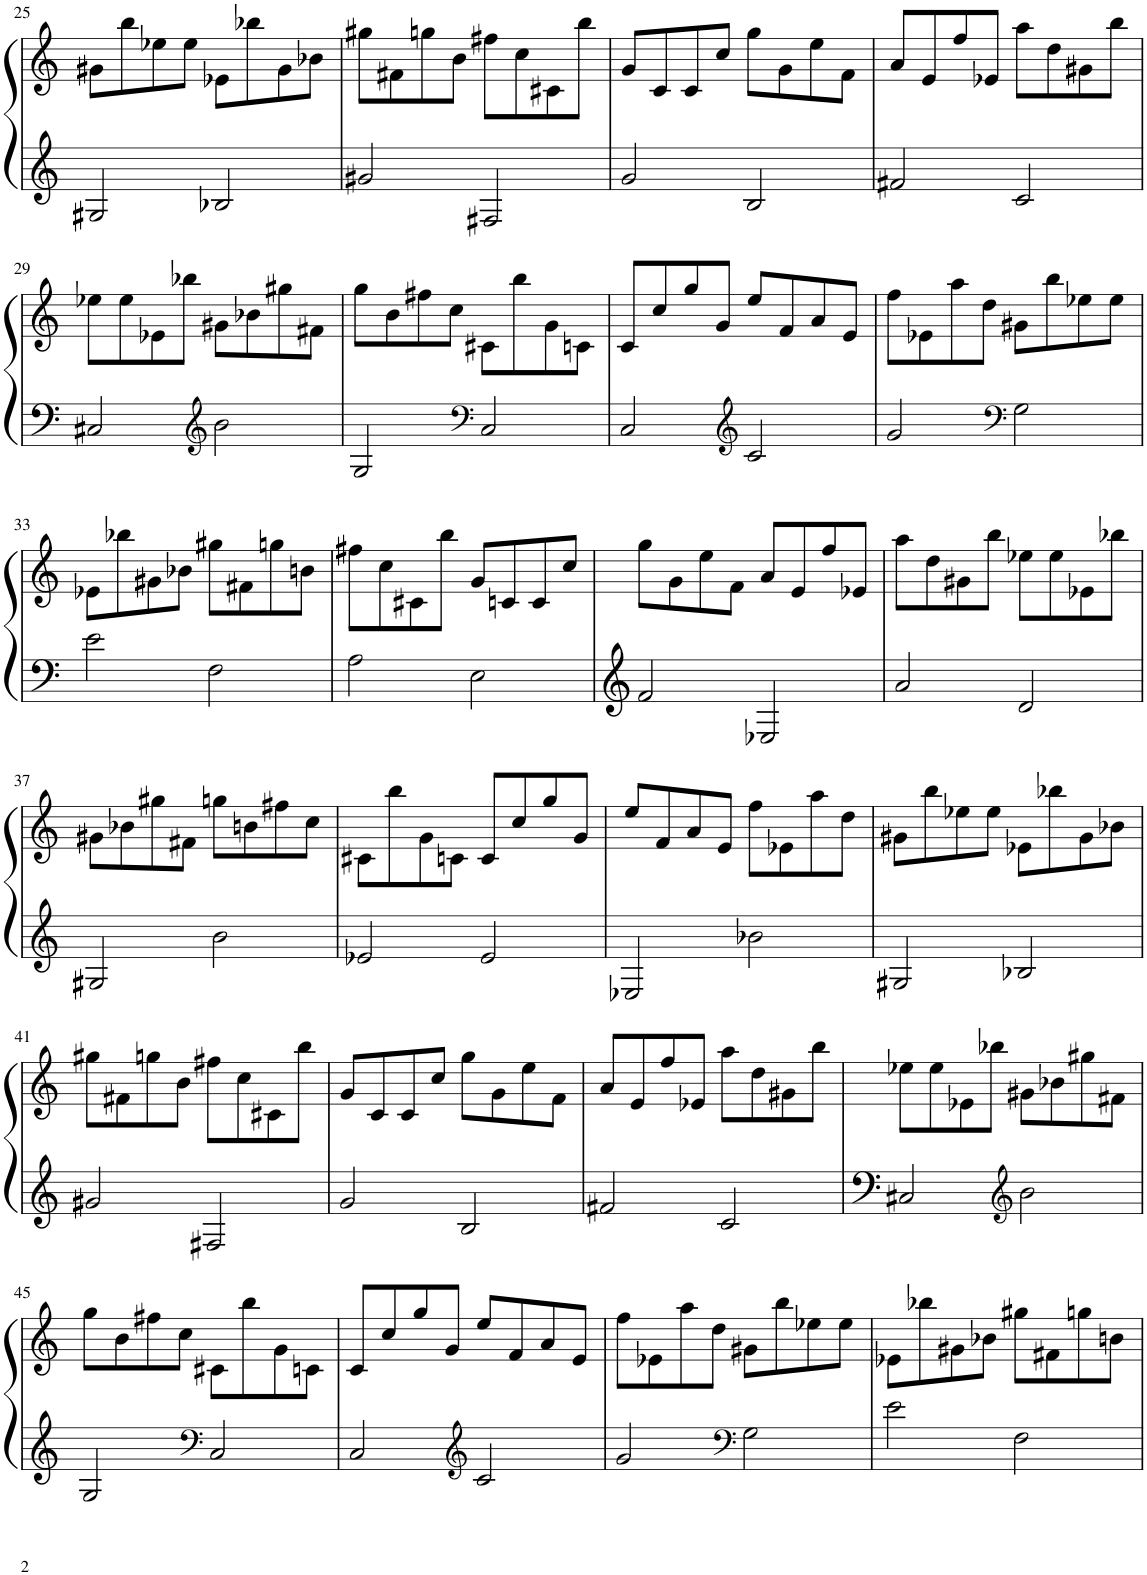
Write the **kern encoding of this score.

**kern	**kern
*part1	*part1
*staff2	*staff1
*I"Klavier	*
*I'Klav.	*
!!LO:PB:g=z
*clefF4	*clefG2
*k[]	*k[]
*M4/4	*M4/4
=25	=25
2G#X/	8g#X\L
.	8bb\
.	8ee-X\
.	8ee-\J
2B-X/	8e-X\L
.	8bb-X\
.	8g#\
.	8b-X\J
=26	=26
2g#X/	8gg#X\L
.	8f#X\
.	8ggn\
.	8b\J
2F#X/	8ff#X\L
.	8cc\
.	8c#X\
.	8bb\J
=27	=27
2g/	8g/L
.	8c/
.	8c/
.	8cc/J
2B/	8gg\L
.	8g\
.	8ee\
.	8f\J
=28	=28
2f#X/	8a/L
.	8e/
.	8ff/
.	8e-X/J
2c/	8aa\L
.	8dd\
.	8g#X\
.	8bb\J
!!LO:LB:g=z
=29	=29
2C#X/	8ee-X\L
.	8ee-\
.	8e-X\
.	8bb-X\J
*clefG2	*
2b\	8g#X\L
.	8b-X\
.	8gg#X\
.	8f#X\J
=30	=30
2G/	8gg\L
.	8b\
.	8ff#X\
.	8cc\J
*clefF4	*
2C/	8c#X\L
.	8bb\
.	8g\
.	8cn\J
=31	=31
2C/	8c/L
.	8cc/
.	8gg/
.	8g/J
*clefG2	*
2c/	8ee/L
.	8f/
.	8a/
.	8e/J
=32	=32
2g/	8ff\L
.	8e-X\
.	8aa\
.	8dd\J
*clefF4	*
2G\	8g#X\L
.	8bb\
.	8ee-X\
.	8ee-\J
!!LO:LB:g=z
=33	=33
2e\	8e-X\L
.	8bb-X\
.	8g#X\
.	8b-X\J
2F\	8gg#X\L
.	8f#X\
.	8ggn\
.	8bn\J
=34	=34
2A\	8ff#X\L
.	8cc\
.	8c#X\
.	8bb\J
2E\	8g/L
.	8cn/
.	8c/
.	8cc/J
=35	=35
2f/	8gg\L
.	8g\
.	8ee\
.	8f\J
2E-X/	8a/L
.	8e/
.	8ff/
.	8e-X/J
=36	=36
2a/	8aa\L
.	8dd\
.	8g#X\
.	8bb\J
2d/	8ee-X\L
.	8ee-\
.	8e-X\
.	8bb-X\J
!!LO:LB:g=z
=37	=37
2G#X/	8g#X\L
.	8b-X\
.	8gg#X\
.	8f#X\J
2b\	8ggn\L
.	8bn\
.	8ff#X\
.	8cc\J
=38	=38
2e-X/	8c#X\L
.	8bb\
.	8g\
.	8cn\J
2e-/	8c/L
.	8cc/
.	8gg/
.	8g/J
=39	=39
2E-X/	8ee/L
.	8f/
.	8a/
.	8e/J
2b-X\	8ff\L
.	8e-X\
.	8aa\
.	8dd\J
=40	=40
2G#X/	8g#X\L
.	8bb\
.	8ee-X\
.	8ee-\J
2B-X/	8e-X\L
.	8bb-X\
.	8g#\
.	8b-X\J
!!LO:LB:g=z
=41	=41
2g#X/	8gg#X\L
.	8f#X\
.	8ggn\
.	8b\J
2F#X/	8ff#X\L
.	8cc\
.	8c#X\
.	8bb\J
=42	=42
2g/	8g/L
.	8c/
.	8c/
.	8cc/J
2B/	8gg\L
.	8g\
.	8ee\
.	8f\J
=43	=43
2f#X/	8a/L
.	8e/
.	8ff/
.	8e-X/J
2c/	8aa\L
.	8dd\
.	8g#X\
.	8bb\J
=44	=44
2C#X/	8ee-X\L
.	8ee-\
.	8e-X\
.	8bb-X\J
*clefG2	*
2b\	8g#X\L
.	8b-X\
.	8gg#X\
.	8f#X\J
!!LO:LB:g=z
=45	=45
2G/	8gg\L
.	8b\
.	8ff#X\
.	8cc\J
*clefF4	*
2C/	8c#X\L
.	8bb\
.	8g\
.	8cn\J
=46	=46
2C/	8c/L
.	8cc/
.	8gg/
.	8g/J
*clefG2	*
2c/	8ee/L
.	8f/
.	8a/
.	8e/J
=47	=47
2g/	8ff\L
.	8e-X\
.	8aa\
.	8dd\J
*clefF4	*
2G\	8g#X\L
.	8bb\
.	8ee-X\
.	8ee-\J
=48	=48
2e\	8e-X\L
.	8bb-X\
.	8g#X\
.	8b-X\J
2F\	8gg#X\L
.	8f#X\
.	8ggn\
.	8bn\J
=	=
*-	*-
